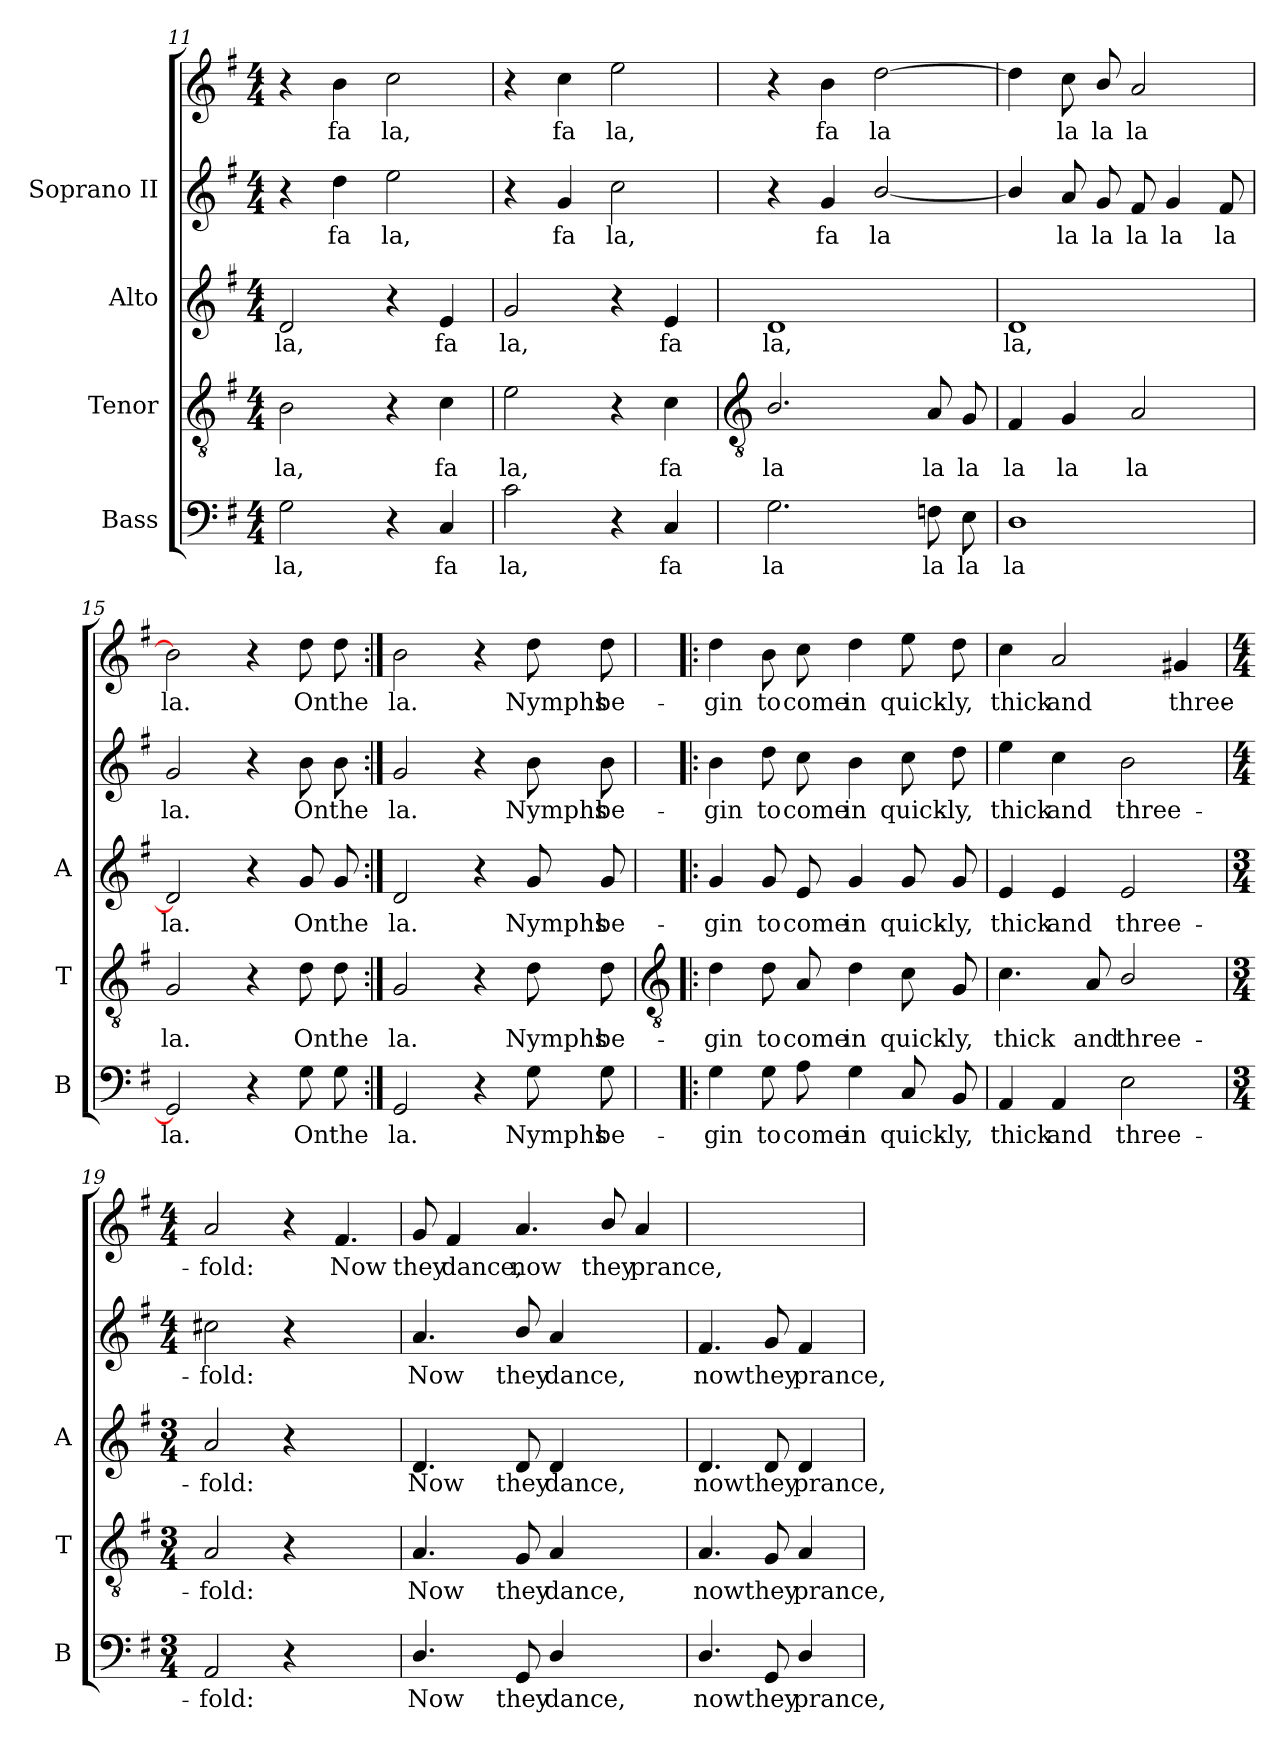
**kern	**text	**kern	**text	**kern	**text	**kern	**text	**kern	**text
*part4	*part4	*part3	*part3	*part2	*part2	*part1	*part1	*part1	*part1
*staff5	*staff5	*staff4	*staff4	*staff3	*staff3	*staff2	*staff2	*staff1	*staff1
*I"Bass	*	*I"Tenor	*	*I"Alto	*	*I"Soprano II	*	*	*
*I'B	*	*I'T	*	*I'A	*	*	*	*	*
*clefF4	*	*clefGv2	*	*clefG2	*	*clefG2	*	*clefG2	*
*k[f#]	*	*k[f#]	*	*k[f#]	*	*k[f#]	*	*k[f#]	*
*G:	*	*G:	*	*G:	*	*G:	*	*G:	*
*M4/4	*	*M4/4	*	*M4/4	*	*M4/4	*	*M4/4	*
=11	=11	=11	=11	=11	=11	=11	=11	=11	=11
!	!LO:LY:b	!	!LO:LY:b	!	!LO:LY:b	!	!	!	!
2G	la,	2B	la,	2d	la,	4r	.	4r	.
!	!	!	!	!	!	!	!LO:LY:b	!	!LO:LY:b
.	.	.	.	.	.	4dd	fa	4b	fa
!	!	!	!	!	!	!	!LO:LY:b	!	!LO:LY:b
4r	.	4r	.	4r	.	2ee	la,	2cc	la,
!	!LO:LY:b	!	!LO:LY:b	!	!LO:LY:b	!	!	!	!
4C	fa	4c	fa	4e	fa	.	.	.	.
=12	=12	=12	=12	=12	=12	=12	=12	=12	=12
!	!LO:LY:b	!	!LO:LY:b	!	!LO:LY:b	!	!	!	!
2c	la,	2e	la,	2g	la,	4r	.	4r	.
!	!	!	!	!	!	!	!LO:LY:b	!	!LO:LY:b
.	.	.	.	.	.	4g	fa	4cc	fa
!	!	!	!	!	!	!	!LO:LY:b	!	!LO:LY:b
4r	.	4r	.	4r	.	2cc	la,	2ee	la,
!	!LO:LY:b	!	!LO:LY:b	!	!LO:LY:b	!	!	!	!
4C	fa	4c	fa	4e	fa	.	.	.	.
!!LO:LB:g=z
=13	=13	=13	=13	=13	=13	=13	=13	=13	=13
*	*	*clefGv2	*	*	*	*	*	*	*
!	!LO:LY:b	!	!LO:LY:b	!	!LO:LY:b	!	!	!	!
2.G	la	2.B/	la	1d	la,	4r	.	4r	.
!	!	!	!	!	!	!	!LO:LY:b	!	!LO:LY:b
.	.	.	.	.	.	4g	fa	4b	fa
!	!	!	!	!	!	!	!LO:LY:b	!	!LO:LY:b
.	.	.	.	.	.	[2b/	la	[2dd	la
!	!LO:LY:b	!	!LO:LY:b	!	!	!	!	!	!
8Fn	la	8A	la	.	.	.	.	.	.
!	!LO:LY:b	!	!LO:LY:b	!	!	!	!	!	!
8E	la	8G	la	.	.	.	.	.	.
=14	=14	=14	=14	=14	=14	=14	=14	=14	=14
!	!LO:LY:b	!	!LO:LY:b	!	!LO:LY:b	!	!	!	!
1D	la	4F#	la	1d	la,	4b/]	.	4dd]	.
!	!	!	!LO:LY:b	!	!	!	!LO:LY:b	!	!LO:LY:b
.	.	4G	la	.	.	8a	la	8cc	la
!	!	!	!	!	!	!	!LO:LY:b	!	!LO:LY:b
.	.	.	.	.	.	8g	la	8b/	la
!	!	!	!LO:LY:b	!	!	!	!LO:LY:b	!	!LO:LY:b
.	.	2A	la	.	.	8f#	la	2a	la
!	!	!	!	!	!	!	!LO:LY:b	!	!
.	.	.	.	.	.	4g	la	.	.
!	!	!	!	!	!	!	!LO:LY:b	!	!
.	.	.	.	.	.	8f#	la	.	.
=15	=15	=15	=15	=15	=15	=15	=15	=15	=15
!	!LO:LY:b	!	!LO:LY:b	!	!LO:LY:b	!	!LO:LY:b	!	!LO:LY:b
2GG]	la.	2G	la.	2d]	la.	2g	la.	2b]	la.
4r	.	4r	.	4r	.	4r	.	4r	.
!	!LO:LY:b	!	!LO:LY:b	!	!LO:LY:b	!	!LO:LY:b	!	!LO:LY:b
8G	On	8d	On	8g	On	8b\	On	8dd	On
!	!LO:LY:b	!	!LO:LY:b	!	!LO:LY:b	!	!LO:LY:b	!	!LO:LY:b
8G	the	8d	the	8g	the	8b\	the	8dd	the
=16:|!	=16:|!	=16:|!	=16:|!	=16:|!	=16:|!	=16:|!	=16:|!	=16:|!	=16:|!
!	!LO:LY:b	!	!LO:LY:b	!	!LO:LY:b	!	!LO:LY:b	!	!LO:LY:b
2GG	la.	2G	la.	2d	la.	2g	-la.	2b	la.
4r	.	4r	.	4r	.	4r	.	4r	.
!	!LO:LY:b	!	!LO:LY:b	!	!LO:LY:b	!	!LO:LY:b	!	!LO:LY:b
8G	Nymphs	8d	Nymphs	8g	Nymphs	8b	Nymphs	8dd	Nymphs
!	!LO:LY:b	!	!LO:LY:b	!	!LO:LY:b	!	!LO:LY:b	!	!LO:LY:b
8G	be-	8d	be-	8g	be-	8b	be-	8dd	be-
!!LO:LB:g=z
=17!|:	=17!|:	=17!|:	=17!|:	=17!|:	=17!|:	=17!|:	=17!|:	=17!|:	=17!|:
*	*	*clefGv2	*	*	*	*	*	*	*
!	!LO:LY:b	!	!LO:LY:b	!	!LO:LY:b	!	!LO:LY:b	!	!LO:LY:b
4G	-gin	4d	-gin	4g	-gin	4b	gin	4dd	-gin
!	!LO:LY:b	!	!LO:LY:b	!	!LO:LY:b	!	!LO:LY:b	!	!LO:LY:b
8G	to	8d	to	8g	to	8dd	to	8b	to
!	!LO:LY:b	!	!LO:LY:b	!	!LO:LY:b	!	!LO:LY:b	!	!LO:LY:b
8A	come	8A	come	8e	come	8cc	come	8cc	come
!	!LO:LY:b	!	!LO:LY:b	!	!LO:LY:b	!	!LO:LY:b	!	!LO:LY:b
4G	in	4d	in	4g	in	4b	in	4dd	in
!	!LO:LY:b	!	!LO:LY:b	!	!LO:LY:b	!	!LO:LY:b	!	!LO:LY:b
8C	quick-	8c	quick-	8g	quick-	8cc	quick-	8ee	quick-
!	!LO:LY:b	!	!LO:LY:b	!	!LO:LY:b	!	!LO:LY:b	!	!LO:LY:b
8BB	-ly,	8G	-ly,	8g	-ly,	8dd	-ly,	8dd	-ly,
=18	=18	=18	=18	=18	=18	=18	=18	=18	=18
!	!LO:LY:b	!	!LO:LY:b	!	!LO:LY:b	!	!LO:LY:b	!	!LO:LY:b
4AA	thick	4.c	thick	4e	thick	4ee	-thick	4cc	thick
!	!LO:LY:b	!	!	!	!LO:LY:b	!	!LO:LY:b	!	!LO:LY:b
4AA	and	.	.	4e	and	4cc	and	2a	and
!	!	!	!LO:LY:b	!	!	!	!	!	!
.	.	8A	and	.	.	.	.	.	.
!	!LO:LY:b	!	!LO:LY:b	!	!LO:LY:b	!	!LO:LY:b	!	!
2E	three-	2B/	three-	2e	three-	2b	three-	.	.
!	!	!	!	!	!	!	!	!	!LO:LY:b
.	.	.	.	.	.	.	.	4g#X	three-
=19	=19	=19	=19	=19	=19	=19	=19	=19	=19
*M3/4	*	*M3/4	*	*M3/4	*	*M4/4	*	*M4/4	*
!	!LO:LY:b	!	!LO:LY:b	!	!LO:LY:b	!	!LO:LY:b	!	!LO:LY:b
2AA	-fold:	2A	-fold:	2a	-fold:	2cc#X	fold:	2a	-fold:
4r	.	4r	.	4r	.	4r	.	4r	.
!	!	!	!	!	!	!	!	!	!LO:LY:b
4.ryy	.	4.ryy	.	4.ryy	.	4.ryy	.	4.f#	Now
=20	=20	=20	=20	=20	=20	=20	=20	=20	=20
!	!LO:LY:b	!	!LO:LY:b	!	!LO:LY:b	!	!LO:LY:b	!	!LO:LY:b
4.D/	Now	4.A	Now	4.d	Now	4.a	Now	8g	they
!	!	!	!	!	!	!	!	!	!LO:LY:b
.	.	.	.	.	.	.	.	4f#	dance,
!	!LO:LY:b	!	!LO:LY:b	!	!LO:LY:b	!	!LO:LY:b	!	!LO:LY:b
8GG	they	8G	they	8d	they	8b/	they	4.a	now
!	!LO:LY:b	!	!LO:LY:b	!	!LO:LY:b	!	!LO:LY:b	!	!
4D/	dance,	4A	dance,	4d	dance,	4a	dance,	.	.
!	!	!	!	!	!	!	!	!	!LO:LY:b
4.ryy	.	4.ryy	.	4.ryy	.	4.ryy	.	8b/	they
!	!	!	!	!	!	!	!	!	!LO:LY:b
.	.	.	.	.	.	.	.	4a	prance,
=21	=21	=21	=21	=21	=21	=21	=21	=21	=21
!	!LO:LY:b	!	!LO:LY:b	!	!LO:LY:b	!	!LO:LY:b	!	!
4.D/	now	4.A	now	4.d	now	4.f#	now	2.ryy	.
!	!LO:LY:b	!	!LO:LY:b	!	!LO:LY:b	!	!LO:LY:b	!	!
8GG	they	8G	they	8d	they	8g	they	.	.
!	!LO:LY:b	!	!LO:LY:b	!	!LO:LY:b	!	!LO:LY:b	!	!
4D/	prance,	4A	prance,	4d	prance,	4f#	prance,	.	.
=	=	=	=	=	=	=	=	=	=
*-	*-	*-	*-	*-	*-	*-	*-	*-	*-
